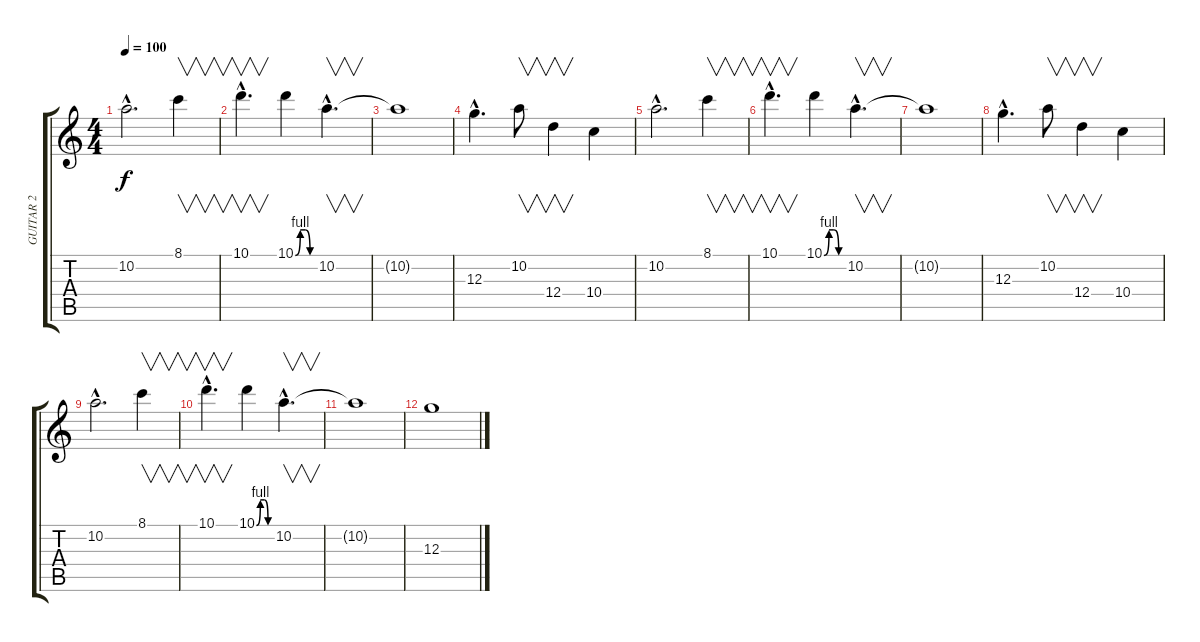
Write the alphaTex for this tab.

\track ("GUITAR 2" "GUITAR 2") {instrument overdrivenguitar}
\staff {score tabs}
\tuning (E4 B3 G3 D3 A2 E2) {hide}
\ts (4 4)
\tempo 100
\clef g2
\ks c
10.2{hac}.2{d dy f} 8.1.4{v} |
10.1{hac}.4{v d} 10.1{be (custom 0 0 15 4 30 4 45 0 60 0)}.4 10.2{hac}.4{v d} |
10.2{t}.1 |
12.3{hac}.4{d} 10.2.8{v} 12.4.4{v} 10.4.4 |
10.2{hac}.2{d} 8.1.4{v} |
10.1{hac}.4{v d} 10.1{be (custom 0 0 15 4 30 4 45 0 60 0)}.4 10.2{hac}.4{v d} |
10.2{t}.1 |
12.3{hac}.4{d} 10.2.8{v} 12.4.4{v} 10.4.4 |
10.2{hac}.2{d} 8.1.4{v} |
10.1{hac}.4{v d} 10.1{be (custom 0 0 15 4 30 4 45 0 60 0)}.4 10.2{hac}.4{v d} |
10.2{t}.1 |
12.3.1
